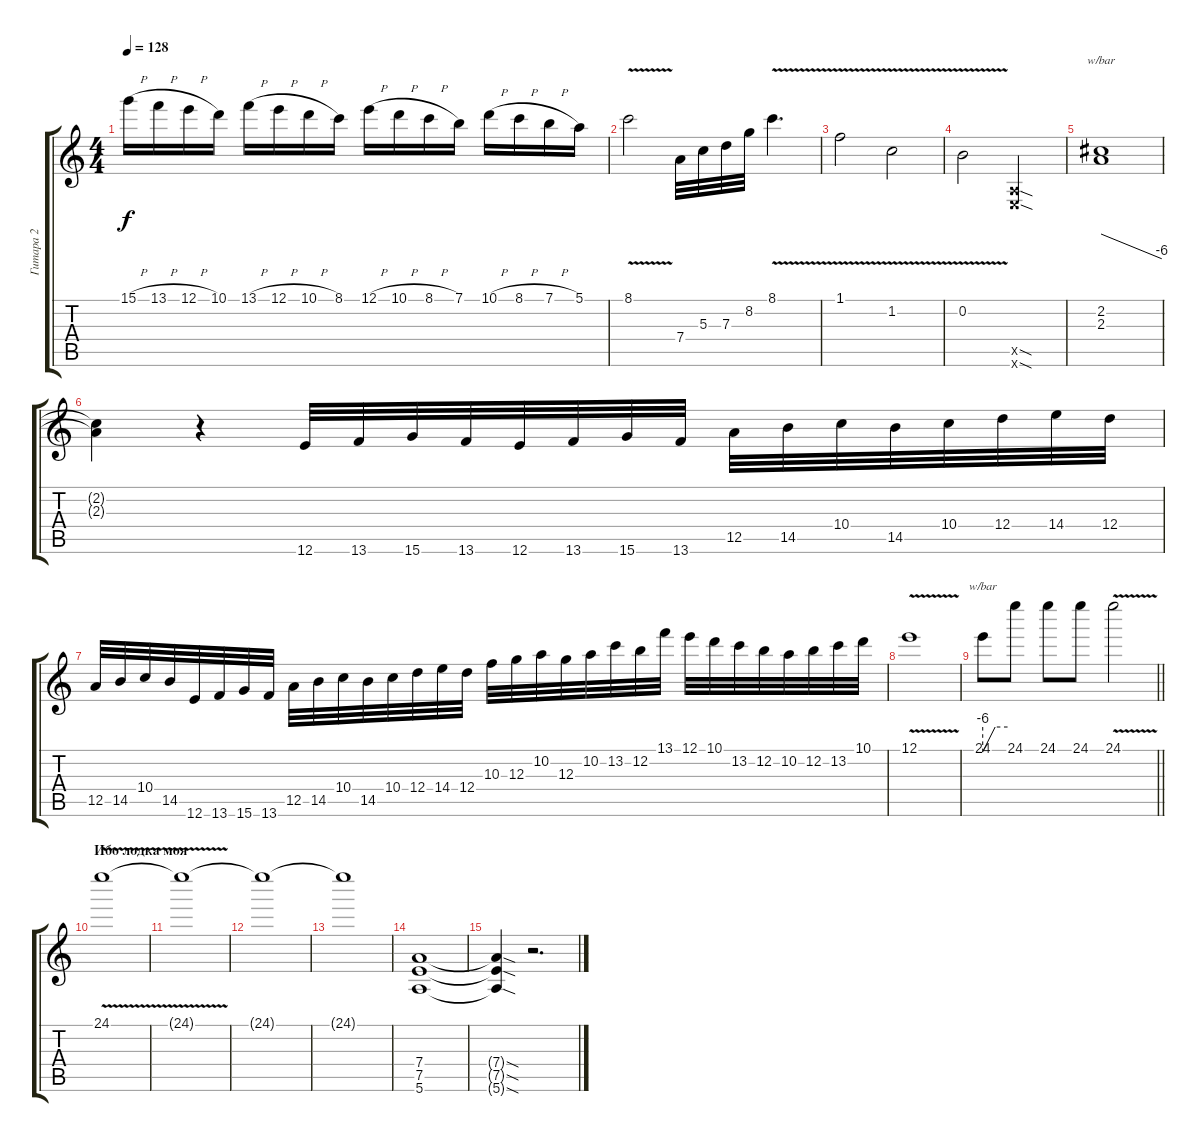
\track ("Гитара 2" "Гитара 2") {instrument distortionguitar}
\staff {score tabs}
\tuning (E4 B3 G3 D3 A2 E2) {hide}
\ts (4 4)
\tempo 128
\clef g2
\ks c
15.1{h}.16{dy f} 13.1{h}.16 12.1{h}.16 10.1.16 13.1{h}.16 12.1{h}.16 10.1{h}.16 8.1.16 12.1{h}.16 10.1{h}.16 8.1{h}.16 7.1.16 10.1{h}.16 8.1{h}.16 7.1{h}.16 5.1.16 |
8.1{v}.2 7.4.32 5.3.32 7.3.32 8.2.32 8.1{v}.4{d} |
1.1{v}.2 1.2{v}.2 |
0.2{v}.2 (0.5{sod x} 0.6{sod x}).2 |
(2.2 2.3).1{tbe (dive default 0 0 60 -24)} |
(2.2{t} 2.3{t}).4 r.4 12.6.32 13.6.32 15.6.32 13.6.32 12.6.32 13.6.32 15.6.32 13.6.32 12.5.32 14.5.32 10.4.32 14.5.32 10.4.32 12.4.32 14.4.32 12.4.32 |
12.5.32 14.5.32 10.4.32 14.5.32 12.6.32 13.6.32 15.6.32 13.6.32 12.5.32 14.5.32 10.4.32 14.5.32 10.4.32 12.4.32 14.4.32 12.4.32 10.3.32 12.3.32 10.2.32 12.3.32 10.2.32 13.2.32 12.2.32 13.1.32 12.1.32 10.1.32 13.2.32 12.2.32 10.2.32 12.2.32 13.2.32 10.1.32 |
12.1{v}.1 |
\barLineRight lightlight
24.1.8{tbe (custom default 0 -24 30 0 60 0)} 24.1.8 24.1.8 24.1.8 24.1{v}.2 |
\section ("" "Ибо лодка моя")
24.1{v}.1 |
24.1{t}.1 |
24.1{t}.1 |
24.1{t}.1 |
(7.4 7.5 5.6).1{instrument distortionguitar} |
(7.4{sod t} 7.5{sod t} 5.6{sod t}).4 r.2{d}
